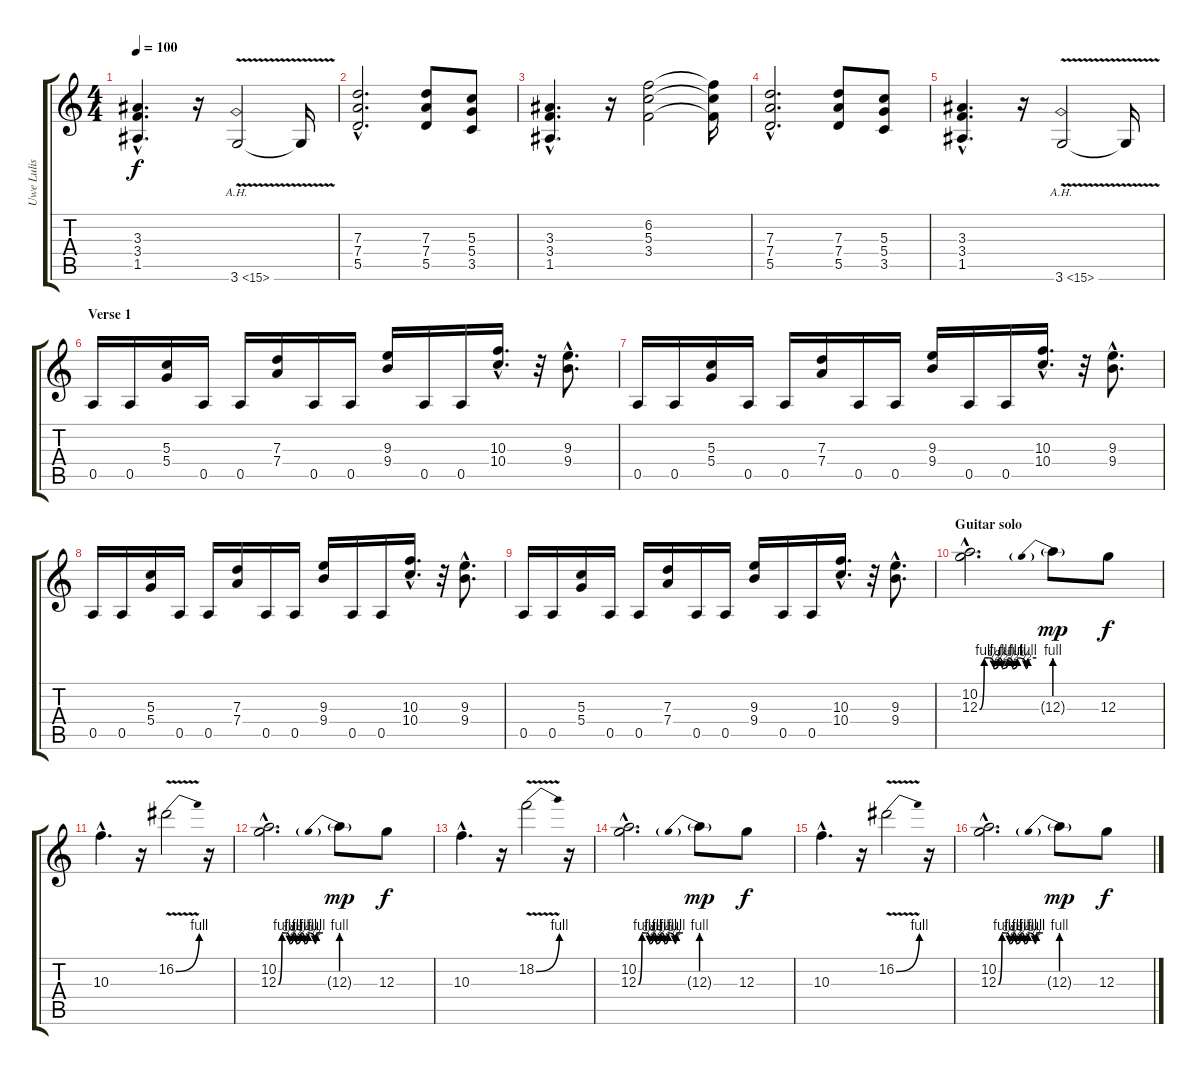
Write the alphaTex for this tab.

\track ("Uwe Lulis (Lead Guitar)" "Uwe Lulis ") {instrument distortionguitar}
\staff {score tabs}
\tuning (E4 B3 G3 D3 A2 E2) {hide}
\ts (4 4)
\tempo 100
\clef g2
\ks c
(3.3{hac} 3.4{hac} 1.5{hac}).4{d dy f} r.16 3.6{ah 12 v}.2 3.6{t}.16 |
(7.3{hac} 7.4{hac} 5.5{hac}).2{d} (7.3 7.4 5.5).8 (5.3 5.4 3.5).8 |
(3.3{hac} 3.4{hac} 1.5{hac}).4{d} r.16 (6.2 5.3 3.4).2 (6.2{t} 5.3{t} 3.4{t}).16 |
(7.3{hac} 7.4{hac} 5.5{hac}).2{d} (7.3 7.4 5.5).8 (5.3 5.4 3.5).8 |
(3.3{hac} 3.4{hac} 1.5{hac}).4{d} r.16 3.6{ah 12 v}.2 3.6{t}.16 |
\section ("" "Verse 1")
0.5.16 0.5.16 (5.3 5.4).16 0.5.16 0.5.16 (7.3 7.4).16 0.5.16 0.5.16 (9.3 9.4).16 0.5.16 0.5.16 (10.3{hac} 10.4{hac}).16{d} r.32 (9.3{hac} 9.4{hac}).8{d} |
0.5.16 0.5.16 (5.3 5.4).16 0.5.16 0.5.16 (7.3 7.4).16 0.5.16 0.5.16 (9.3 9.4).16 0.5.16 0.5.16 (10.3{hac} 10.4{hac}).16{d} r.32 (9.3{hac} 9.4{hac}).8{d} |
0.5.16 0.5.16 (5.3 5.4).16 0.5.16 0.5.16 (7.3 7.4).16 0.5.16 0.5.16 (9.3 9.4).16 0.5.16 0.5.16 (10.3{hac} 10.4{hac}).16{d} r.32 (9.3{hac} 9.4{hac}).8{d} |
0.5.16 0.5.16 (5.3 5.4).16 0.5.16 0.5.16 (7.3 7.4).16 0.5.16 0.5.16 (9.3 9.4).16 0.5.16 0.5.16 (10.3{hac} 10.4{hac}).16{d} r.32 (9.3{hac} 9.4{hac}).8{d} |
\section ("" "Guitar solo")
(10.2{hac} 12.3{be (custom 0 0 5 4 10 4 15 2 20 4 24 2 30 4 35 2 40 4 49 2 51 4 60 4) hac}).2{d} 12.3{be (prebend 0 4 60 4) g}.8{dy mp} 12.3.8{dy f} |
10.3{hac}.4{d} r.16 16.2{be (bend 0 0 60 4) v}.2 r.16 |
(10.2{hac} 12.3{be (custom 0 0 5 4 10 4 15 2 20 4 24 2 30 4 35 2 40 4 49 2 51 4 60 4) hac}).2{d} 12.3{be (prebend 0 4 60 4) g}.8{dy mp} 12.3.8{dy f} |
10.3{hac}.4{d} r.16 18.2{be (bend 0 0 60 4) v}.2 r.16 |
(10.2{hac} 12.3{be (custom 0 0 5 4 10 4 15 2 20 4 24 2 30 4 35 2 40 4 49 2 51 4 60 4) hac}).2{d} 12.3{be (prebend 0 4 60 4) g}.8{dy mp} 12.3.8{dy f} |
10.3{hac}.4{d} r.16 16.2{be (bend 0 0 60 4) v}.2 r.16 |
(10.2{hac} 12.3{be (custom 0 0 5 4 10 4 15 2 20 4 24 2 30 4 35 2 40 4 49 2 51 4 60 4) hac}).2{d} 12.3{be (prebend 0 4 60 4) g}.8{dy mp} 12.3.8{dy f}
